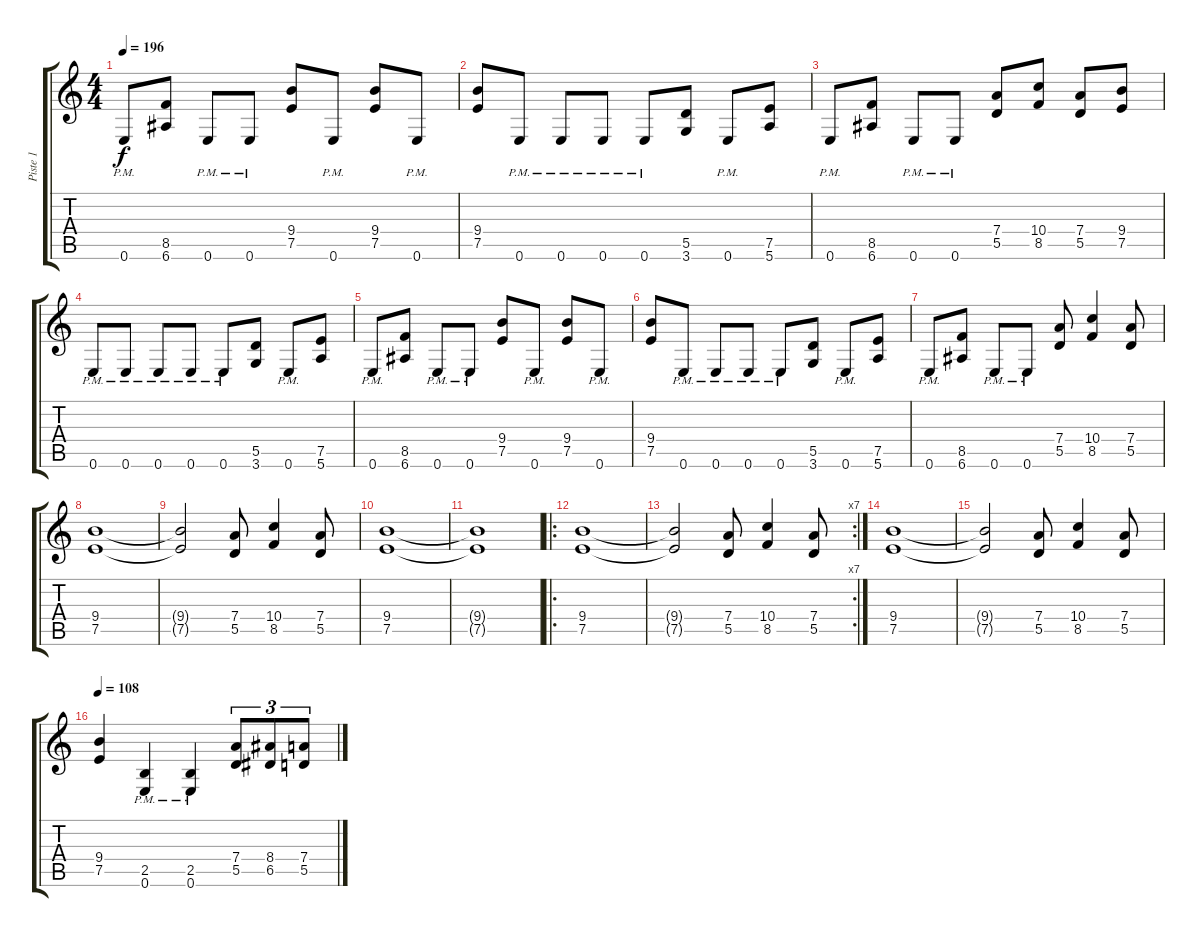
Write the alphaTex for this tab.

\track ("Piste 1" "Piste 1") {instrument distortionguitar}
\staff {score tabs}
\tuning (E4 B3 G3 D3 A2 E2) {hide}
\ts (4 4)
\tempo 196
\clef g2
\ks c
0.6{pm}.8{dy f} (8.5 6.6).8 0.6{pm}.8 0.6{pm}.8 (9.4 7.5).8 0.6{pm}.8 (9.4 7.5).8 0.6{pm}.8 |
(9.4 7.5).8 0.6{pm}.8 0.6{pm}.8 0.6{pm}.8 0.6{pm}.8 (5.5 3.6).8 0.6{pm}.8 (7.5 5.6).8 |
0.6{pm}.8 (8.5 6.6).8 0.6{pm}.8 0.6{pm}.8 (7.4 5.5).8 (10.4 8.5).8 (7.4 5.5).8 (9.4 7.5).8 |
0.6{pm}.8 0.6{pm}.8 0.6{pm}.8 0.6{pm}.8 0.6{pm}.8 (5.5 3.6).8 0.6{pm}.8 (7.5 5.6).8 |
0.6{pm}.8 (8.5 6.6).8 0.6{pm}.8 0.6{pm}.8 (9.4 7.5).8 0.6{pm}.8 (9.4 7.5).8 0.6{pm}.8 |
(9.4 7.5).8 0.6{pm}.8 0.6{pm}.8 0.6{pm}.8 0.6{pm}.8 (5.5 3.6).8 0.6{pm}.8 (7.5 5.6).8 |
0.6{pm}.8 (8.5 6.6).8 0.6{pm}.8 0.6{pm}.8 (7.4 5.5).8 (10.4 8.5).4 (7.4 5.5).8 |
(9.4 7.5).1 |
(9.4{t} 7.5{t}).2 (7.4 5.5).8 (10.4 8.5).4 (7.4 5.5).8 |
(9.4 7.5).1 |
(9.4{t} 7.5{t}).1 |
\ro
(9.4 7.5).1 |
\rc 7
(9.4{t} 7.5{t}).2 (7.4 5.5).8 (10.4 8.5).4 (7.4 5.5).8 |
(9.4 7.5).1 |
(9.4{t} 7.5{t}).2 (7.4 5.5).8 (10.4 8.5).4 (7.4 5.5).8 |
\tempo 108
(9.4 7.5).4 (2.5{pm} 0.6).4 (2.5{pm} 0.6).4 (7.4 5.5).8{tu (3 2)} (8.4 6.5).8{tu (3 2)} (7.4 5.5).8{tu (3 2)}
